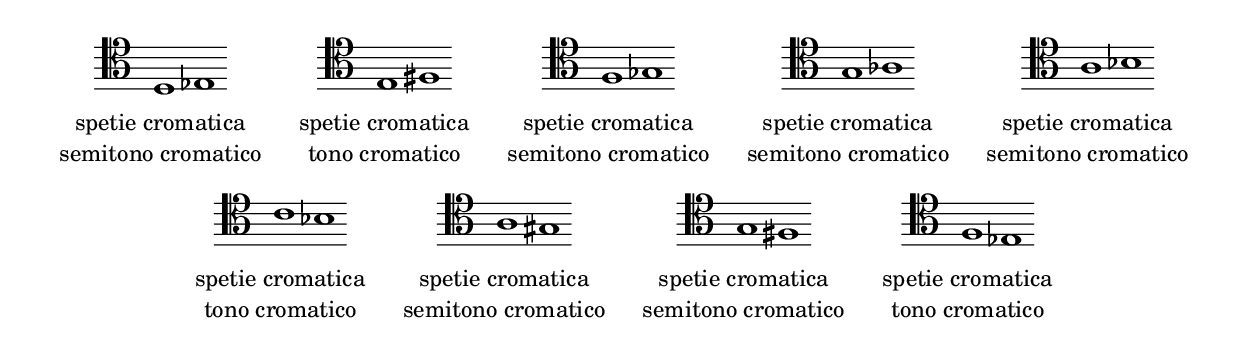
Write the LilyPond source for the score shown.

\version "2.22.2"

% Auto generated file

\header {
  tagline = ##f
}

dot = {
   \once \override Script.add-stem-support = ##f
   \once \override Script.toward-stem-shift = 0
   \once \override Script.skyline-horizontal-padding = 0
   \once \override Script.direction = 1
   \once \override Script.font-size = 1
}

\markup {
  \center-column {
    \line {
      \center-align
      \fontsize#3 { \concat { \normal-text ""} }
    }
    \null
    \line {
      \center-column {

        \line {
          \score {
            <<
              \new Staff \with { instrumentName = ""} {
                \override Staff.TimeSignature.stencil = ##f
                \override Staff.NoteHead.style = #'baroque
                \accidentalStyle Score.forget
                \cadenzaOn
                \clef "tenor" d1 
                es1 
                \cadenzaOff
              }
            >>
            \layout {
              \context {
                \Score
                \override SpacingSpanner.common-shortest-duration = #(ly:make-moment 1)
              }
            }
          }
        }
        \null
        \line {
          \left-align {  \normal-text "spetie cromatica" }
        }
        \line {
          \left-align {  \normal-text "semitono cromatico" }
        }

      }
      \hspace #3 
      \center-column {

        \line {
          \score {
            <<
              \new Staff \with { instrumentName = ""} {
                \override Staff.TimeSignature.stencil = ##f
                \override Staff.NoteHead.style = #'baroque
                \accidentalStyle Score.forget
                \cadenzaOn
                \clef "tenor" e1 
                fis1 
                \cadenzaOff
              }
            >>
            \layout {
              \context {
                \Score
                \override SpacingSpanner.common-shortest-duration = #(ly:make-moment 1)
              }
            }
          }
        }
        \null
        \line {
          \left-align {  \normal-text "spetie cromatica" }
        }
        \line {
          \left-align {  \normal-text "tono cromatico" }
        }

      }
      \hspace #3 
      \center-column {

        \line {
          \score {
            <<
              \new Staff \with { instrumentName = ""} {
                \override Staff.TimeSignature.stencil = ##f
                \override Staff.NoteHead.style = #'baroque
                \accidentalStyle Score.forget
                \cadenzaOn
                \clef "tenor" f1 
                ges1 
                \cadenzaOff
              }
            >>
            \layout {
              \context {
                \Score
                \override SpacingSpanner.common-shortest-duration = #(ly:make-moment 1)
              }
            }
          }
        }
        \null
        \line {
          \left-align {  \normal-text "spetie cromatica" }
        }
        \line {
          \left-align {  \normal-text "semitono cromatico" }
        }

      }
      \hspace #3 
      \center-column {

        \line {
          \score {
            <<
              \new Staff \with { instrumentName = ""} {
                \override Staff.TimeSignature.stencil = ##f
                \override Staff.NoteHead.style = #'baroque
                \accidentalStyle Score.forget
                \cadenzaOn
                \clef "tenor" g1 
                as1 
                \cadenzaOff
              }
            >>
            \layout {
              \context {
                \Score
                \override SpacingSpanner.common-shortest-duration = #(ly:make-moment 1)
              }
            }
          }
        }
        \null
        \line {
          \left-align {  \normal-text "spetie cromatica" }
        }
        \line {
          \left-align {  \normal-text "semitono cromatico" }
        }

      }
      \hspace #3 
      \center-column {

        \line {
          \score {
            <<
              \new Staff \with { instrumentName = ""} {
                \override Staff.TimeSignature.stencil = ##f
                \override Staff.NoteHead.style = #'baroque
                \accidentalStyle Score.forget
                \cadenzaOn
                \clef "tenor" a1 
                bes1 
                \cadenzaOff
              }
            >>
            \layout {
              \context {
                \Score
                \override SpacingSpanner.common-shortest-duration = #(ly:make-moment 1)
              }
            }
          }
        }
        \null
        \line {
          \left-align {  \normal-text "spetie cromatica" }
        }
        \line {
          \left-align {  \normal-text "semitono cromatico" }
        }

      }
      \hspace #3 
    }
    \null
    \null
    \line {      \center-column {

        \line {
          \score {
            <<
              \new Staff \with { instrumentName = ""} {
                \override Staff.TimeSignature.stencil = ##f
                \override Staff.NoteHead.style = #'baroque
                \accidentalStyle Score.forget
                \cadenzaOn
                \clef "tenor" c'1 
                bes1 
                \cadenzaOff
              }
            >>
            \layout {
              \context {
                \Score
                \override SpacingSpanner.common-shortest-duration = #(ly:make-moment 1)
              }
            }
          }
        }
        \null
        \line {
          \left-align {  \normal-text "spetie cromatica" }
        }
        \line {
          \left-align {  \normal-text "tono cromatico" }
        }

      }
      \hspace #3 
      \center-column {

        \line {
          \score {
            <<
              \new Staff \with { instrumentName = ""} {
                \override Staff.TimeSignature.stencil = ##f
                \override Staff.NoteHead.style = #'baroque
                \accidentalStyle Score.forget
                \cadenzaOn
                \clef "tenor" a1 
                gis1 
                \cadenzaOff
              }
            >>
            \layout {
              \context {
                \Score
                \override SpacingSpanner.common-shortest-duration = #(ly:make-moment 1)
              }
            }
          }
        }
        \null
        \line {
          \left-align {  \normal-text "spetie cromatica" }
        }
        \line {
          \left-align {  \normal-text "semitono cromatico" }
        }

      }
      \hspace #3 
      \center-column {

        \line {
          \score {
            <<
              \new Staff \with { instrumentName = ""} {
                \override Staff.TimeSignature.stencil = ##f
                \override Staff.NoteHead.style = #'baroque
                \accidentalStyle Score.forget
                \cadenzaOn
                \clef "tenor" g1 
                fis1 
                \cadenzaOff
              }
            >>
            \layout {
              \context {
                \Score
                \override SpacingSpanner.common-shortest-duration = #(ly:make-moment 1)
              }
            }
          }
        }
        \null
        \line {
          \left-align {  \normal-text "spetie cromatica" }
        }
        \line {
          \left-align {  \normal-text "semitono cromatico" }
        }

      }
      \hspace #3 
      \center-column {

        \line {
          \score {
            <<
              \new Staff \with { instrumentName = ""} {
                \override Staff.TimeSignature.stencil = ##f
                \override Staff.NoteHead.style = #'baroque
                \accidentalStyle Score.forget
                \cadenzaOn
                \clef "tenor" f1 
                es1 
                \cadenzaOff
              }
            >>
            \layout {
              \context {
                \Score
                \override SpacingSpanner.common-shortest-duration = #(ly:make-moment 1)
              }
            }
          }
        }
        \null
        \line {
          \left-align {  \normal-text "spetie cromatica" }
        }
        \line {
          \left-align {  \normal-text "tono cromatico" }
        }

      }
      \hspace #3 

    }
  }
}